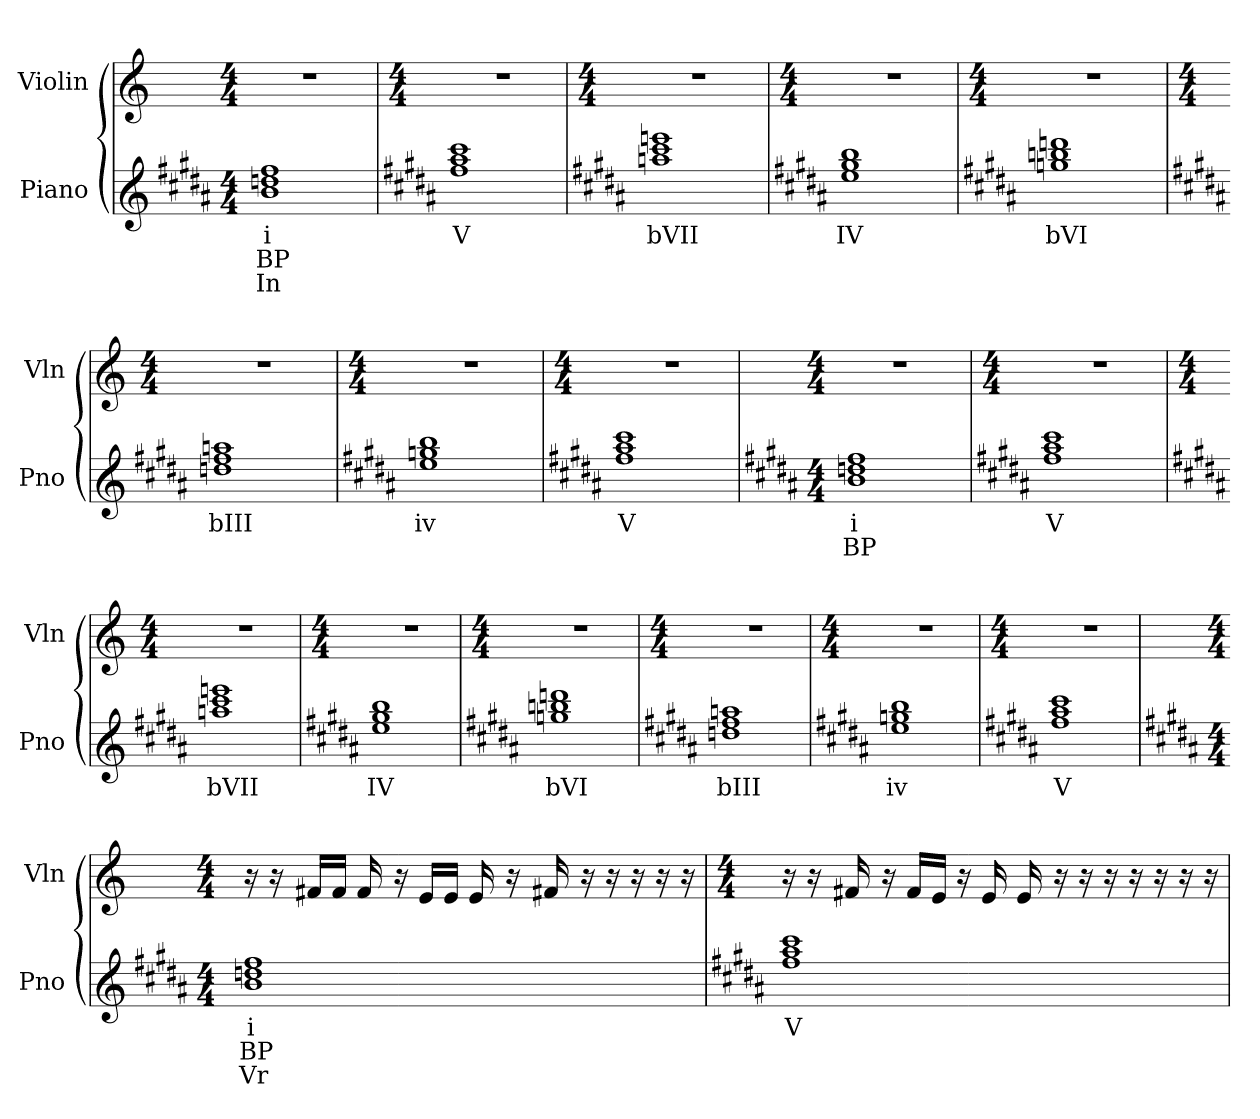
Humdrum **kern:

**kern	**text	**text	**text	**kern
*part2	*part2	*part2	*part2	*part1
*staff2	*staff2	*staff2	*staff2	*staff1
*I"Piano	*	*	*	*I"Violin
*I'Pno	*	*	*	*I'Vln
*k[f#c#g#d#a#]	*	*	*	*
*B:	*	*	*	*
*M4/4	*	*	*	*M4/4
=	=	=	=	=
1b 1ddn 1ff#	i	BP	In	1r
=	=	=	=	=
*k[f#c#g#d#a#]	*	*	*	*
*B:	*	*	*	*
*	*	*	*	*M4/4
1ff# 1aa# 1ccc#	V	.	.	1r
=	=	=	=	=
*k[f#c#g#d#a#]	*	*	*	*
*B:	*	*	*	*
*	*	*	*	*M4/4
1aan 1ccc# 1eeen	bVII	.	.	1r
=	=	=	=	=
*k[f#c#g#d#a#]	*	*	*	*
*B:	*	*	*	*
*	*	*	*	*M4/4
1ee 1gg# 1bb	IV	.	.	1r
=	=	=	=	=
*k[f#c#g#d#a#]	*	*	*	*
*B:	*	*	*	*
*	*	*	*	*M4/4
1ggn 1bbn 1dddn	bVI	.	.	1r
=	=	=	=	=
*k[f#c#g#d#a#]	*	*	*	*
*B:	*	*	*	*
*	*	*	*	*M4/4
1ddn 1ff# 1aan	bIII	.	.	1r
=	=	=	=	=
*k[f#c#g#d#a#]	*	*	*	*
*B:	*	*	*	*
*	*	*	*	*M4/4
1ee 1ggn 1bb	iv	.	.	1r
=	=	=	=	=
*k[f#c#g#d#a#]	*	*	*	*
*B:	*	*	*	*
*	*	*	*	*M4/4
1ff# 1aa# 1ccc#	V	.	.	1r
=	=	=	=	=
*k[f#c#g#d#a#]	*	*	*	*
*B:	*	*	*	*
*M4/4	*	*	*	*M4/4
1b 1ddn 1ff#	i	BP	.	1r
=	=	=	=	=
*k[f#c#g#d#a#]	*	*	*	*
*B:	*	*	*	*
*	*	*	*	*M4/4
1ff# 1aa# 1ccc#	V	.	.	1r
=	=	=	=	=
*k[f#c#g#d#a#]	*	*	*	*
*B:	*	*	*	*
*	*	*	*	*M4/4
1aan 1ccc# 1eeen	bVII	.	.	1r
=	=	=	=	=
*k[f#c#g#d#a#]	*	*	*	*
*B:	*	*	*	*
*	*	*	*	*M4/4
1ee 1gg# 1bb	IV	.	.	1r
=	=	=	=	=
*k[f#c#g#d#a#]	*	*	*	*
*B:	*	*	*	*
*	*	*	*	*M4/4
1ggn 1bbn 1dddn	bVI	.	.	1r
=	=	=	=	=
*k[f#c#g#d#a#]	*	*	*	*
*B:	*	*	*	*
*	*	*	*	*M4/4
1ddn 1ff# 1aan	bIII	.	.	1r
=	=	=	=	=
*k[f#c#g#d#a#]	*	*	*	*
*B:	*	*	*	*
*	*	*	*	*M4/4
1ee 1ggn 1bb	iv	.	.	1r
=	=	=	=	=
*k[f#c#g#d#a#]	*	*	*	*
*B:	*	*	*	*
*	*	*	*	*M4/4
1ff# 1aa# 1ccc#	V	.	.	1r
=	=	=	=	=
*k[f#c#g#d#a#]	*	*	*	*
*B:	*	*	*	*
*M4/4	*	*	*	*M4/4
1b 1ddn 1ff#	i	BP	Vr	16r
.	.	.	.	16r
.	.	.	.	16f#XLL
.	.	.	.	16f#JJ
.	.	.	.	16f#
.	.	.	.	16r
.	.	.	.	16eLL
.	.	.	.	16eJJ
.	.	.	.	16e
.	.	.	.	16r
.	.	.	.	16f#X
.	.	.	.	16r
.	.	.	.	16r
.	.	.	.	16r
.	.	.	.	16r
.	.	.	.	16r
=	=	=	=	=
*k[f#c#g#d#a#]	*	*	*	*
*B:	*	*	*	*
*	*	*	*	*M4/4
1ff# 1aa# 1ccc#	V	.	.	16r
.	.	.	.	16r
.	.	.	.	16f#X
.	.	.	.	16r
.	.	.	.	16f#LL
.	.	.	.	16eJJ
.	.	.	.	16r
.	.	.	.	16e
.	.	.	.	16e
.	.	.	.	16r
.	.	.	.	16r
.	.	.	.	16r
.	.	.	.	16r
.	.	.	.	16r
.	.	.	.	16r
.	.	.	.	16r
=	=	=	=	=
*-	*-	*-	*-	*-
